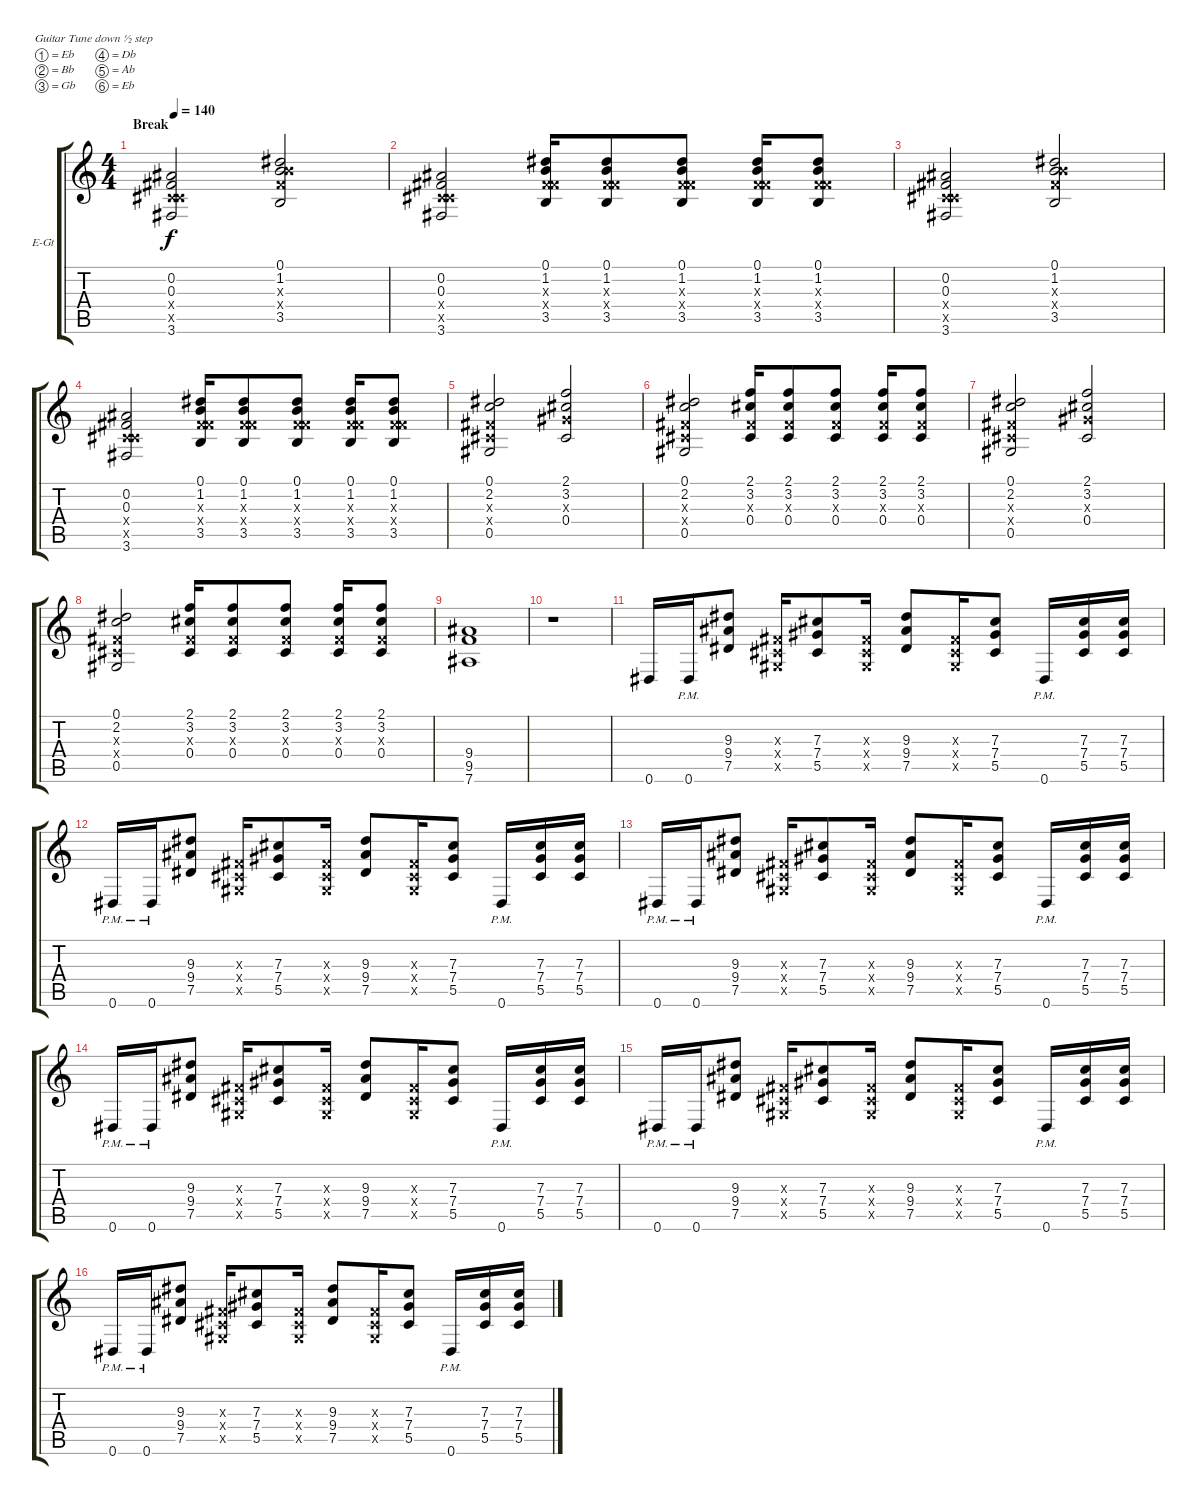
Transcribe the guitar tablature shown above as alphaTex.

\bracketExtendMode groupsimilarinstruments
\firstSystemTrackNameOrientation horizontal
\otherSystemsTrackNameOrientation horizontal
\track ("Rhythm Guitar" "E-Gt") {instrument distortionguitar}
\staff {score tabs}
\tuning (Eb4 Bb3 Gb3 Db3 Ab2 Eb2)
\ts (4 4)
\section ("" "Break")
\tempo 140
\clef g2
\ks c
(0.2 0.3 0.4{x} 5.5{x} 3.6).2{dy f} (0.1 1.2 5.3{x} 5.4{x} 3.5).2 |
(0.2 0.3 0.4{x} 5.5{x} 3.6).2 (0.1 1.2 0.3{x} 5.4{x} 3.5).16 (0.1 1.2 0.3{x} 5.4{x} 3.5).8 (0.1 1.2 0.3{x} 5.4{x} 3.5).8 (0.1 1.2 0.3{x} 5.4{x} 3.5).16 (0.1 1.2 0.3{x} 5.4{x} 3.5).8 |
(0.2 0.3 0.4{x} 5.5{x} 3.6).2 (0.1 1.2 5.3{x} 5.4{x} 3.5).2 |
(0.2 0.3 0.4{x} 5.5{x} 3.6).2 (0.1 1.2 0.3{x} 5.4{x} 3.5).16 (0.1 1.2 0.3{x} 5.4{x} 3.5).8 (0.1 1.2 0.3{x} 5.4{x} 3.5).8 (0.1 1.2 0.3{x} 5.4{x} 3.5).16 (0.1 1.2 0.3{x} 5.4{x} 3.5).8 |
(0.1 2.2 0.3{x} 0.4{x} 0.5).2 (2.1 3.2 2.3{x} 0.4).2 |
(0.1 2.2 0.3{x} 0.4{x} 0.5).2 (2.1 3.2 0.3{x} 0.4).16 (2.1 3.2 0.3{x} 0.4).8 (2.1 3.2 0.3{x} 0.4).8 (2.1 3.2 0.3{x} 0.4).16 (2.1 3.2 0.3{x} 0.4).8 |
(0.1 2.2 0.3{x} 0.4{x} 0.5).2 (2.1 3.2 2.3{x} 0.4).2 |
(0.1 2.2 0.3{x} 0.4{x} 0.5).2 (2.1 3.2 0.3{x} 0.4).16 (2.1 3.2 0.3{x} 0.4).8 (2.1 3.2 0.3{x} 0.4).8 (2.1 3.2 0.3{x} 0.4).16 (2.1 3.2 0.3{x} 0.4).8 |
(9.4 9.5 7.6).1 |
r.1 |
0.6.16 0.6{pm}.16 (9.3 9.4 7.5).8 (0.3{x} 0.4{x} 0.5{x}).16 (7.3 7.4 5.5).8 (0.3{x} 0.4{x} 0.5{x}).16 (9.3 9.4 7.5).8 (0.3{x} 0.4{x} 0.5{x}).16 (7.3 7.4 5.5).8 0.6{pm}.16 (7.3 7.4 5.5).16 (7.3 7.4 5.5).16 |
0.6{pm}.16 0.6{pm}.16 (9.3 9.4 7.5).8 (0.3{x} 0.4{x} 0.5{x}).16 (7.3 7.4 5.5).8 (0.3{x} 0.4{x} 0.5{x}).16 (9.3 9.4 7.5).8 (0.3{x} 0.4{x} 0.5{x}).16 (7.3 7.4 5.5).8 0.6{pm}.16 (7.3 7.4 5.5).16 (7.3 7.4 5.5).16 |
0.6{pm}.16 0.6{pm}.16 (9.3 9.4 7.5).8 (0.3{x} 0.4{x} 0.5{x}).16 (7.3 7.4 5.5).8 (0.3{x} 0.4{x} 0.5{x}).16 (9.3 9.4 7.5).8 (0.3{x} 0.4{x} 0.5{x}).16 (7.3 7.4 5.5).8 0.6{pm}.16 (7.3 7.4 5.5).16 (7.3 7.4 5.5).16 |
0.6{pm}.16 0.6{pm}.16 (9.3 9.4 7.5).8 (0.3{x} 0.4{x} 0.5{x}).16 (7.3 7.4 5.5).8 (0.3{x} 0.4{x} 0.5{x}).16 (9.3 9.4 7.5).8 (0.3{x} 0.4{x} 0.5{x}).16 (7.3 7.4 5.5).8 0.6{pm}.16 (7.3 7.4 5.5).16 (7.3 7.4 5.5).16 |
0.6{pm}.16 0.6{pm}.16 (9.3 9.4 7.5).8 (0.3{x} 0.4{x} 0.5{x}).16 (7.3 7.4 5.5).8 (0.3{x} 0.4{x} 0.5{x}).16 (9.3 9.4 7.5).8 (0.3{x} 0.4{x} 0.5{x}).16 (7.3 7.4 5.5).8 0.6{pm}.16 (7.3 7.4 5.5).16 (7.3 7.4 5.5).16 |
0.6{pm}.16 0.6{pm}.16 (9.3 9.4 7.5).8 (0.3{x} 0.4{x} 0.5{x}).16 (7.3 7.4 5.5).8 (0.3{x} 0.4{x} 0.5{x}).16 (9.3 9.4 7.5).8 (0.3{x} 0.4{x} 0.5{x}).16 (7.3 7.4 5.5).8 0.6{pm}.16 (7.3 7.4 5.5).16 (7.3 7.4 5.5).16
